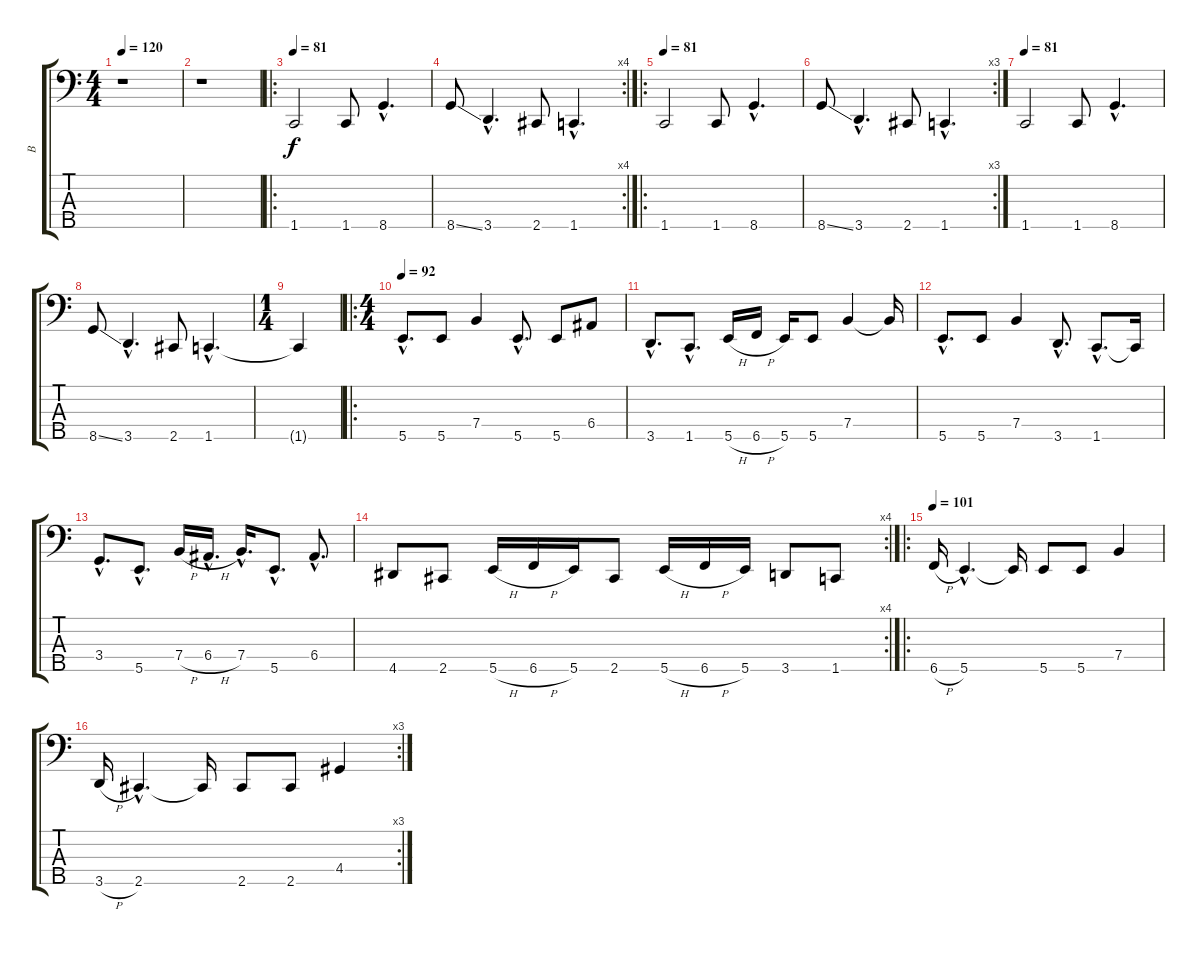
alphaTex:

\track ("B" "B") {instrument electricbassfinger}
\staff {score tabs}
\tuning (G2 D2 A1 E1 B0) {hide}
\ts (4 4)
\tempo 120
\tempo 81
\tempo 120
\clef f4
\ks c
r.1{dy f instrument electricbassfinger} |
r.1 |
\ro
\tempo 81
1.5.2 1.5.8 8.5{hac}.4{d} |
\rc 4
8.5{ss}.8 3.5{hac}.4{d} 2.5.8 1.5{hac}.4{d} |
\ro
\tempo 81
1.5.2 1.5.8 8.5{hac}.4{d} |
\rc 3
8.5{ss}.8 3.5{hac}.4{d} 2.5.8 1.5{hac}.4{d} |
\tempo 81
1.5.2 1.5.8 8.5{hac}.4{d} |
8.5{ss}.8 3.5{hac}.4{d} 2.5.8 1.5{hac}.4{d} |
\ts (1 4)
1.5{t}.4 |
\ro
\ts (4 4)
\tempo 92
5.5{hac}.8{d} 5.5.8 7.4.4 5.5{hac}.8{d} 5.5.8 6.4.8 |
3.5{hac}.8{d} 1.5{hac}.8{d} 5.5{h}.16 6.5{h}.16 5.5.16 5.5.8 7.4.4 7.4{t}.16 |
5.5{hac}.8{d} 5.5.8 7.4.4 3.5{hac}.8{d} 1.5{hac}.8{d} 1.5{t}.16 |
3.4{hac}.8{d} 5.5{hac}.8{d} 7.4{h}.16 6.4{h hac}.16{d} 7.4{hac}.16{d} 5.5{hac}.8{d} 6.4{hac}.8{d} |
\rc 4
4.5.8 2.5.8 5.5{h}.16 6.5{h}.16 5.5.16 2.5.8 5.5{h}.16 6.5{h}.16 5.5.16 3.5.8 1.5.8 |
\ro
\tempo 101
6.5{h}.16 5.5{hac}.4{d} 5.5{t}.16 5.5.8 5.5.8 7.4.4 |
\rc 3
3.5{h}.16 2.5{hac}.4{d} 2.5{t}.16 2.5.8 2.5.8 4.4.4
